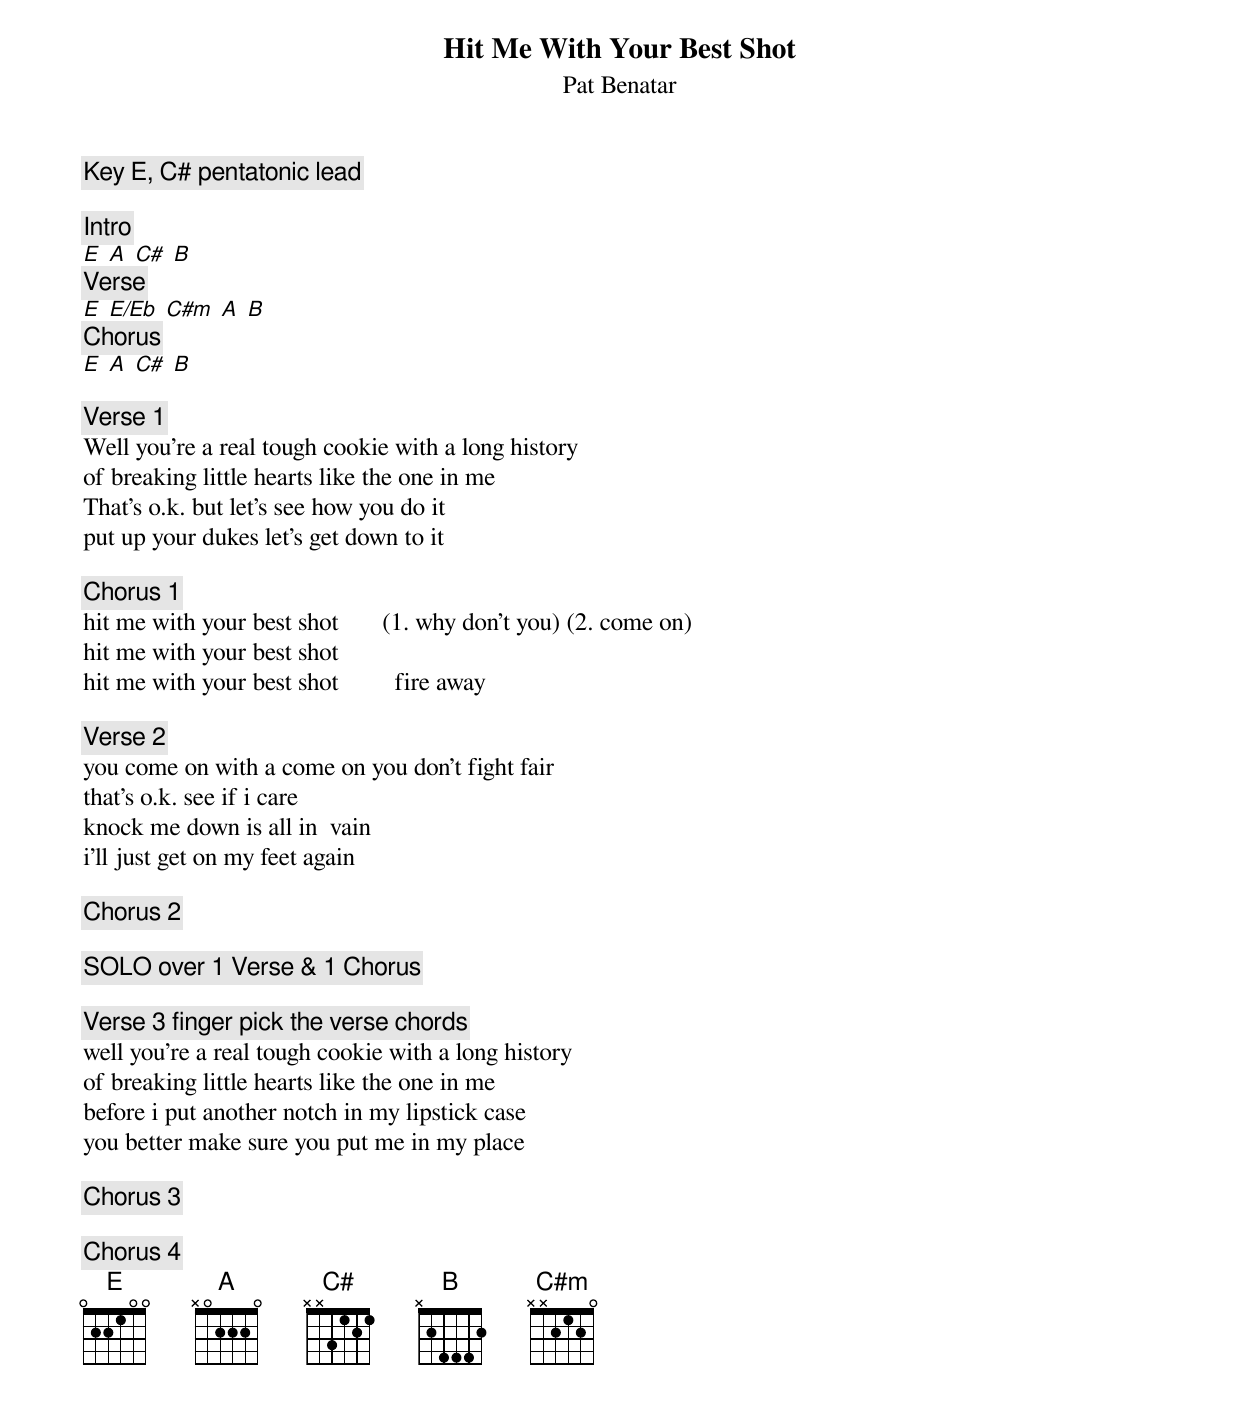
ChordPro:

{t: Hit Me With Your Best Shot}
{st: Pat Benatar}
{c: Key E, C# pentatonic lead}

{c: Intro}
[E] [A] [C#] [B]
{c: Verse}
[E] [E/Eb] [C#m] [A] [B]
{c: Chorus}
[E] [A] [C#] [B]

{c: Verse 1}
Well you're a real tough cookie with a long history
of breaking little hearts like the one in me
That's o.k. but let's see how you do it
put up your dukes let's get down to it

{c: Chorus 1}
hit me with your best shot       (1. why don't you) (2. come on)
hit me with your best shot
hit me with your best shot         fire away

{c: Verse 2}
you come on with a come on you don't fight fair
that's o.k. see if i care
knock me down is all in  vain
i'll just get on my feet again

{c: Chorus 2}

{c: SOLO over 1 Verse & 1 Chorus}

{c: Verse 3 finger pick the verse chords}
well you're a real tough cookie with a long history
of breaking little hearts like the one in me
before i put another notch in my lipstick case
you better make sure you put me in my place

{c: Chorus 3}

{c: Chorus 4}
